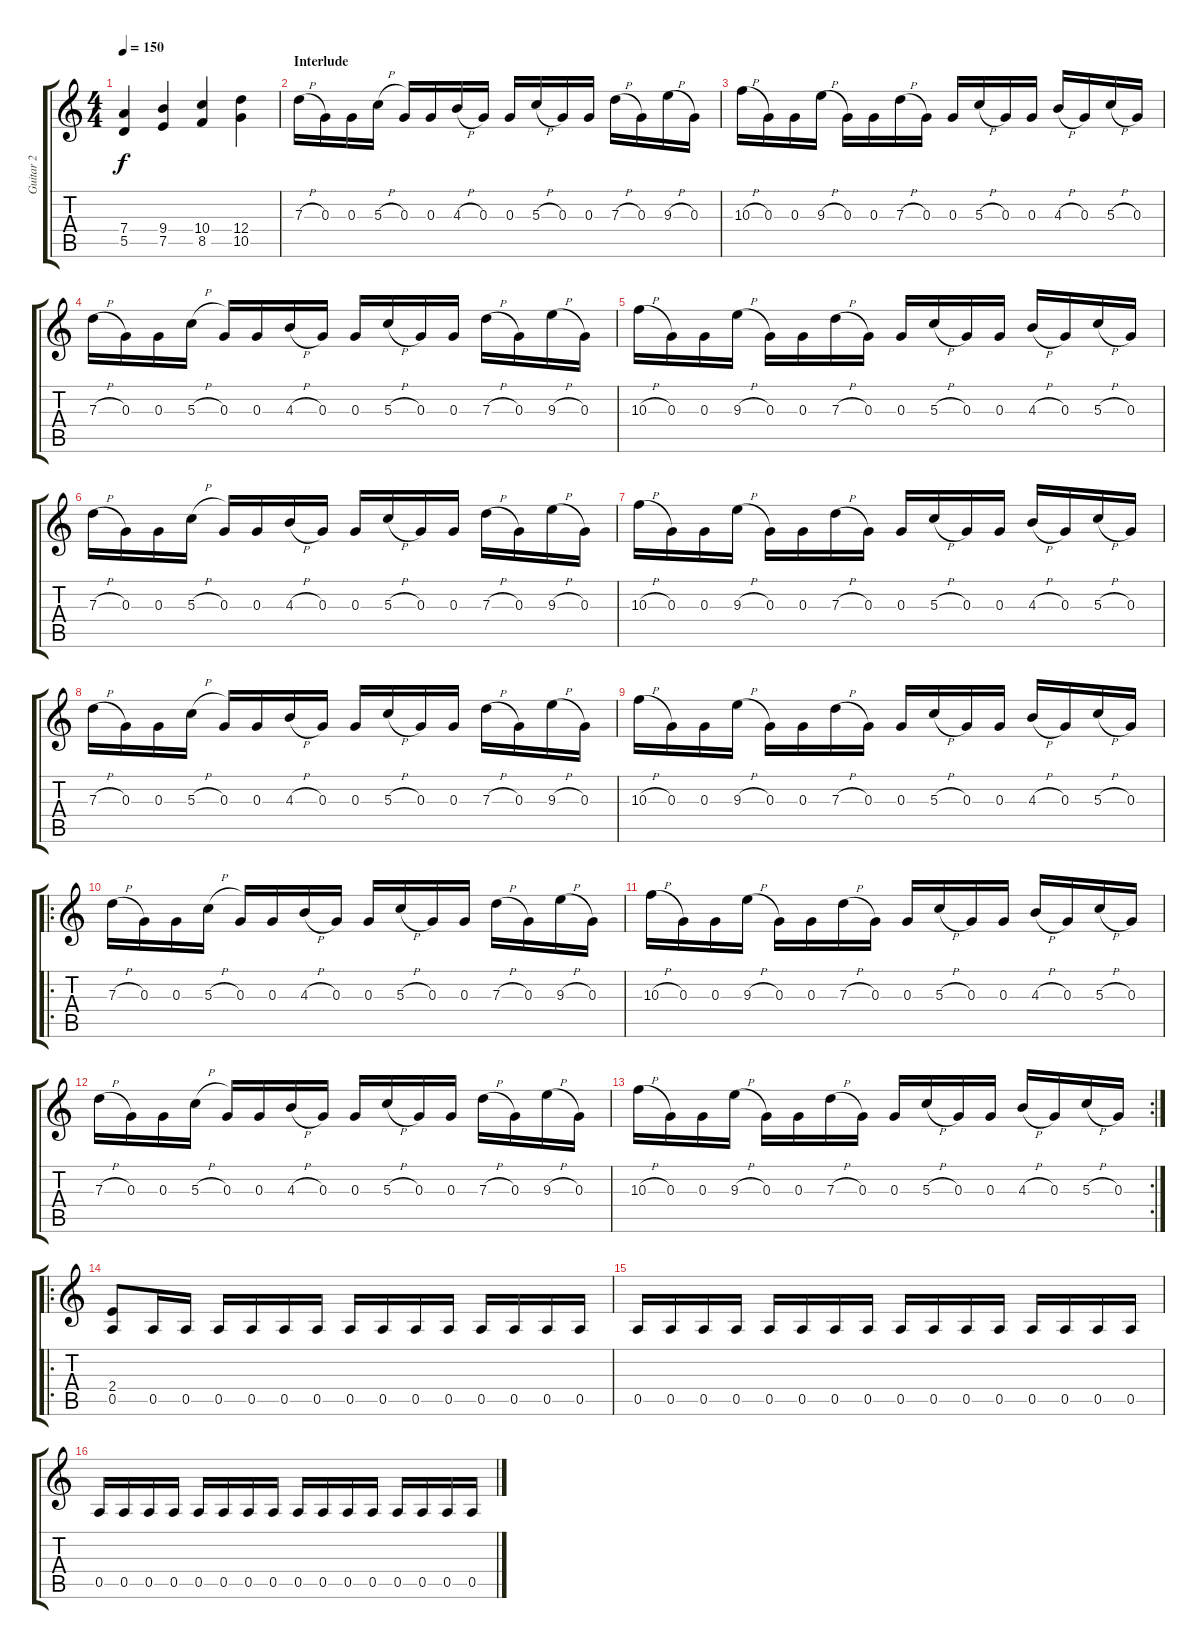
\track ("Guitar 2" "Guitar 2") {instrument overdrivenguitar}
\staff {score tabs}
\tuning (E4 B3 G3 D3 A2 E2) {hide}
\ts (4 4)
\tempo 150
\clef g2
\ks c
(7.4 5.5).4{dy f} (9.4 7.5).4 (10.4 8.5).4 (12.4 10.5).4 |
\section ("" "Interlude")
7.3{h}.16{volume 11} 0.3.16 0.3.16 5.3{h}.16 0.3.16 0.3.16 4.3{h}.16 0.3.16 0.3.16 5.3{h}.16 0.3.16 0.3.16 7.3{h}.16 0.3.16 9.3{h}.16 0.3.16 |
10.3{h}.16 0.3.16 0.3.16 9.3{h}.16 0.3.16 0.3.16 7.3{h}.16 0.3.16 0.3.16 5.3{h}.16 0.3.16 0.3.16 4.3{h}.16 0.3.16 5.3{h}.16 0.3.16 |
7.3{h}.16 0.3.16 0.3.16 5.3{h}.16 0.3.16 0.3.16 4.3{h}.16 0.3.16 0.3.16 5.3{h}.16 0.3.16 0.3.16 7.3{h}.16 0.3.16 9.3{h}.16 0.3.16 |
10.3{h}.16 0.3.16 0.3.16 9.3{h}.16 0.3.16 0.3.16 7.3{h}.16 0.3.16 0.3.16 5.3{h}.16 0.3.16 0.3.16 4.3{h}.16 0.3.16 5.3{h}.16 0.3.16 |
7.3{h}.16 0.3.16 0.3.16 5.3{h}.16 0.3.16 0.3.16 4.3{h}.16 0.3.16 0.3.16 5.3{h}.16 0.3.16 0.3.16 7.3{h}.16 0.3.16 9.3{h}.16 0.3.16 |
10.3{h}.16 0.3.16 0.3.16 9.3{h}.16 0.3.16 0.3.16 7.3{h}.16 0.3.16 0.3.16 5.3{h}.16 0.3.16 0.3.16 4.3{h}.16 0.3.16 5.3{h}.16 0.3.16 |
7.3{h}.16 0.3.16 0.3.16 5.3{h}.16 0.3.16 0.3.16 4.3{h}.16 0.3.16 0.3.16 5.3{h}.16 0.3.16 0.3.16 7.3{h}.16 0.3.16 9.3{h}.16 0.3.16 |
10.3{h}.16 0.3.16 0.3.16 9.3{h}.16 0.3.16 0.3.16 7.3{h}.16 0.3.16 0.3.16 5.3{h}.16 0.3.16 0.3.16 4.3{h}.16 0.3.16 5.3{h}.16 0.3.16 |
\ro
7.3{h}.16 0.3.16 0.3.16 5.3{h}.16 0.3.16 0.3.16 4.3{h}.16 0.3.16 0.3.16 5.3{h}.16 0.3.16 0.3.16 7.3{h}.16 0.3.16 9.3{h}.16 0.3.16 |
10.3{h}.16 0.3.16 0.3.16 9.3{h}.16 0.3.16 0.3.16 7.3{h}.16 0.3.16 0.3.16 5.3{h}.16 0.3.16 0.3.16 4.3{h}.16 0.3.16 5.3{h}.16 0.3.16 |
7.3{h}.16 0.3.16 0.3.16 5.3{h}.16 0.3.16 0.3.16 4.3{h}.16 0.3.16 0.3.16 5.3{h}.16 0.3.16 0.3.16 7.3{h}.16 0.3.16 9.3{h}.16 0.3.16 |
\rc 2
10.3{h}.16 0.3.16 0.3.16 9.3{h}.16 0.3.16 0.3.16 7.3{h}.16 0.3.16 0.3.16 5.3{h}.16 0.3.16 0.3.16 4.3{h}.16 0.3.16 5.3{h}.16 0.3.16 |
\ro
(2.4 0.5).8 0.5.16 0.5.16 0.5.16 0.5.16 0.5.16 0.5.16 0.5.16 0.5.16 0.5.16 0.5.16 0.5.16 0.5.16 0.5.16 0.5.16 |
0.5.16 0.5.16 0.5.16 0.5.16 0.5.16 0.5.16 0.5.16 0.5.16 0.5.16 0.5.16 0.5.16 0.5.16 0.5.16 0.5.16 0.5.16 0.5.16 |
0.5.16 0.5.16 0.5.16 0.5.16 0.5.16 0.5.16 0.5.16 0.5.16 0.5.16 0.5.16 0.5.16 0.5.16 0.5.16 0.5.16 0.5.16 0.5.16
